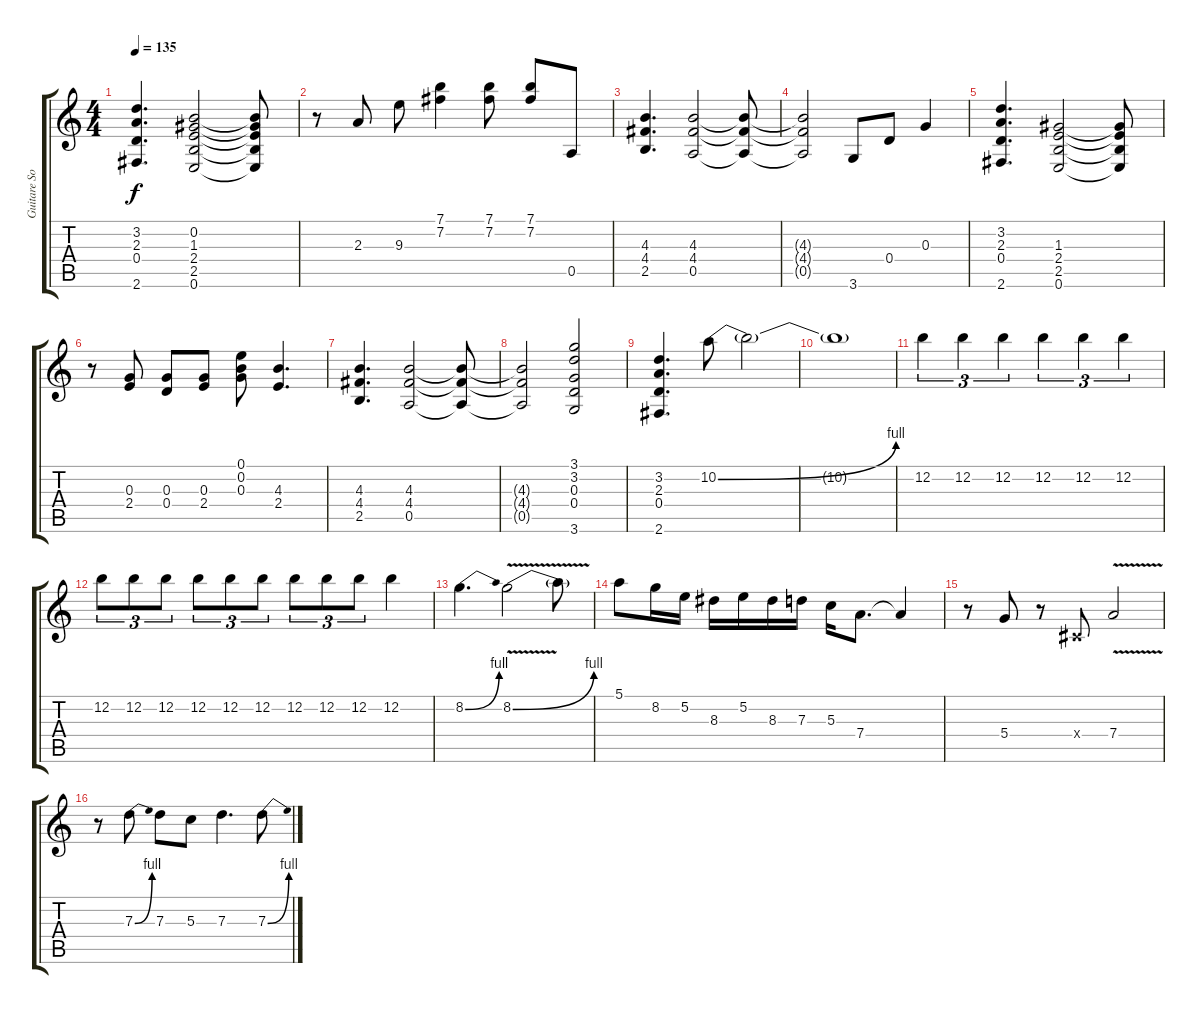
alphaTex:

\track ("Guitare Solo" "Guitare So") {instrument overdrivenguitar}
\staff {score tabs}
\tuning (E4 B3 G3 D3 A2 E2) {hide}
\ts (4 4)
\tempo 135
\clef g2
\ks c
(3.2 2.3 0.4 2.6).4{d dy f} (0.2 1.3 2.4 2.5 0.6).2 (0.2{t} 1.3{t} 2.4{t} 2.5{t} 0.6{t}).8 |
r.8 2.3.8 9.3.8 (7.1 7.2).4 (7.1 7.2).8 (7.1 7.2).8 0.5.8 |
(4.3 4.4 2.5).4{d} (4.3 4.4 0.5).2 (4.3{t} 4.4{t} 0.5{t}).8 |
(4.3{t} 4.4{t} 0.5{t}).2 3.6.8 0.4.8 0.3.4 |
(3.2 2.3 0.4 2.6).4{d} (1.3 2.4 2.5 0.6).2 (1.3{t} 2.4{t} 2.5{t} 0.6{t}).8 |
r.8 (0.3 2.4).8 (0.3 0.4).8 (0.3 2.4).8 (0.1 0.2 0.3).8 (4.3 2.4).4{d} |
(4.3 4.4 2.5).4{d} (4.3 4.4 0.5).2 (4.3{t} 4.4{t} 0.5{t}).8 |
(4.3{t} 4.4{t} 0.5{t}).2 (3.1 3.2 0.3 0.4 3.6).2 |
(3.2 2.3 0.4 2.6).4{d} 10.2{be (bend 0 0 60 4)}.8 10.2{t}.2 |
10.2{t}.1 |
12.2.4{tu (3 2)} 12.2.4{tu (3 2)} 12.2.4{tu (3 2)} 12.2.4{tu (3 2)} 12.2.4{tu (3 2)} 12.2.4{tu (3 2)} |
12.2.8{tu (3 2)} 12.2.8{tu (3 2)} 12.2.8{tu (3 2)} 12.2.8{tu (3 2)} 12.2.8{tu (3 2)} 12.2.8{tu (3 2)} 12.2.8{tu (3 2)} 12.2.8{tu (3 2)} 12.2.8{tu (3 2)} 12.2.4 |
8.2{be (bend 0 0 60 4)}.4{d} 8.2{be (bend 0 0 60 4) v}.2 8.2{t}.8 |
5.1.8 8.2.16 5.2.16 8.3.16 5.2.16 8.3.16 7.3.16 5.3.16 7.4.8{d} 7.4{t}.4 |
r.8 5.4.8 r.8 -1.4{x}.8 7.4{v}.2 |
r.8 7.3{be (bend 0 0 60 4)}.8 7.3.8 5.3.8 7.3.4{d} 7.3{be (bend 0 0 60 4)}.8
